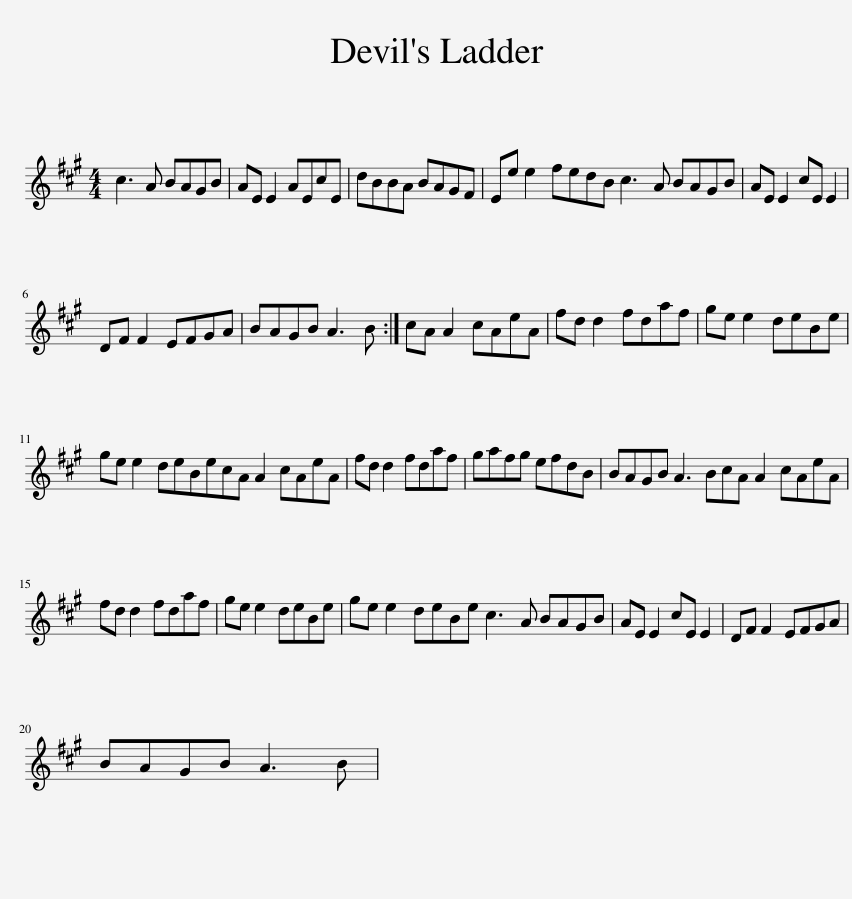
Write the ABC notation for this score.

X:1
L:1/8
M:4/4
I:linebreak $
K:A
V:1 treble
V:1
 c3 A BAGB | AE E2 AEcE | dBBA BAGF | Ee e2 fedB c3 A BAGB | AE E2 cE E2 |$ %5
 DF F2 EFGA | BAGB A3 B :| cA A2 cAeA | fd d2 fdaf | ge e2 deBe |$ %10
 ge e2 deBecA A2 cAeA | fd d2 fdaf | gafg efdB | BAGB A3 BcA A2 cAeA |$ fd d2 fdaf | %15
 ge e2 deBe | ge e2 deBe c3 A BAGB | AE E2 cE E2 | DF F2 EFGA |$ BAGB A3 B | %20
